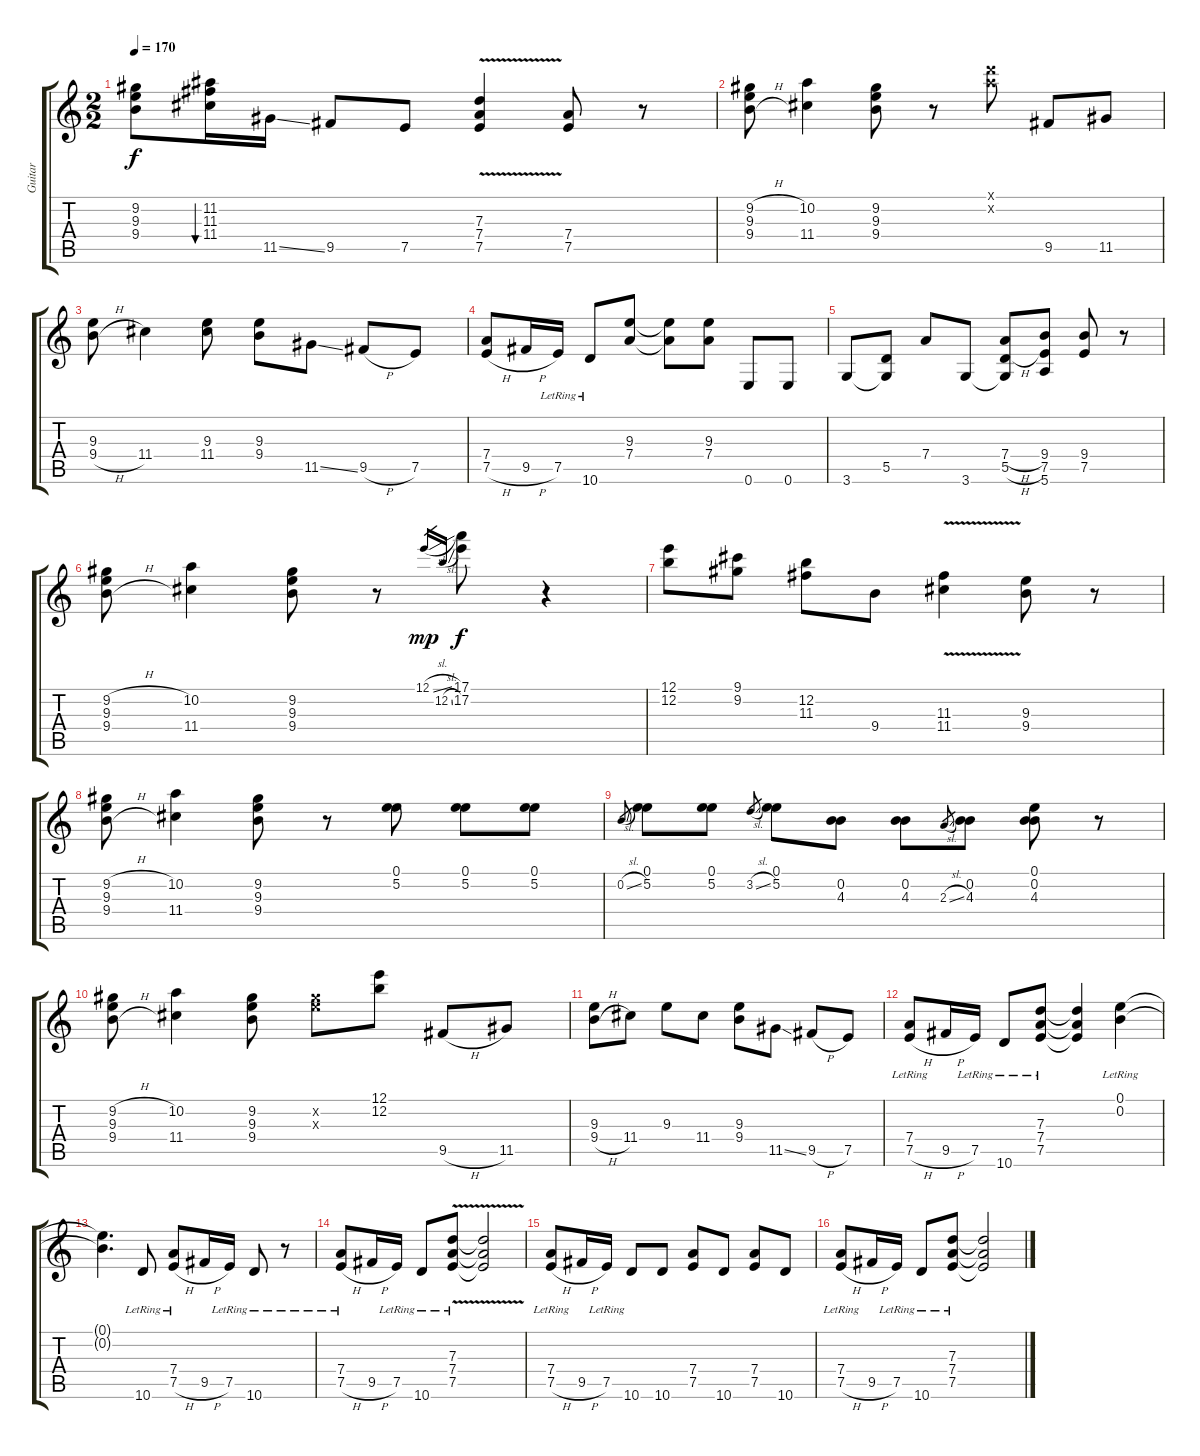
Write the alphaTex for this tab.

\track ("Guitar" "Guitar") {mute instrument electricguitarclean}
\staff {score tabs}
\tuning (E4 B3 G3 D3 A2 E2) {hide}
\ts (2 2)
\tempo 170
\clef g2
\ks c
(9.2 9.3 9.4).8{dy f} (11.2 11.3 11.4).16{bu 480} 11.5{ss}.16 9.5.8 7.5.8 (7.3{v} 7.4{v} 7.5{v}).4 (7.4 7.5).8 r.8 |
(9.2{h} 9.3 9.4{h}).8 (10.2 11.4).4 (9.2 9.3 9.4).8 r.8 (10.1{x} 10.2{x}).8 9.5.8 11.5.8 |
(9.3 9.4{h}).8 11.4.4 (9.3 11.4).8 (9.3 9.4).8 11.5{ss}.8 9.5{h}.8 7.5.8 |
(7.4 7.5{h}).8 9.5{h}.16 7.5{lr}.16 10.6{lr}.8 (9.3 7.4).8 (9.3{t} 7.4{t}).8 (9.3 7.4).8 0.6.8 0.6.8 |
3.6.8 (5.5 3.6{t}).8 7.4.8 3.6.8 (7.4{h} 5.5{h} 3.6{t}).8 (9.4 7.5 5.6).8 (9.4 7.5).8 r.8 |
(9.2{h} 9.3 9.4{h}).8 (10.2 11.4).4 (9.2 9.3 9.4).8 r.8 12.1{sl}.16{gr dy mp} 12.2{sl}.16{gr} (17.1 17.2).8{dy f} r.4 |
(12.1 12.2).8 (9.1 9.2).8 (12.2 11.3).8 9.4.8 (11.3{v} 11.4{v}).4 (9.3 9.4).8 r.8 |
(9.2{h} 9.3 9.4{h}).8 (10.2 11.4).4 (9.2 9.3 9.4).8 r.8 (0.1 5.2).8 (0.1 5.2).8 (0.1 5.2).8 |
0.2{sl}.8{gr} (0.1 5.2).8 (0.1 5.2).8 3.2{sl}.8{gr} (0.1 5.2).8 (0.2 4.3).8 (0.2 4.3).8 2.3{sl}.8{gr} (0.2 4.3).8 (0.1 0.2 4.3).8 r.8 |
(9.2{h} 9.3 9.4{h}).8 (10.2 11.4).4 (9.2 9.3 9.4).8 (9.2{x} 9.3{x}).8 (12.1 12.2).8 9.5{h}.8 11.5.8 |
(9.3 9.4{h}).8 11.4.8 9.3.8 11.4.8 (9.3 9.4).8 11.5{ss}.8 9.5{h}.8 7.5.8 |
(7.4{lr} 7.5{h}).8 9.5{h}.16 7.5{lr}.16 10.6{lr}.8 (7.3{lr} 7.4{lr} 7.5{lr}).8 (7.3{t} 7.4{t} 7.5{t}).4 (0.1{lr} 0.2{lr}).4 |
(0.1{t} 0.2{t}).4{d} 10.6{lr}.8 (7.4{lr} 7.5{h}).8 9.5{h}.16 7.5{lr}.16 10.6{lr}.8 r.8 |
(7.4{lr} 7.5{h}).8 9.5{h}.16 7.5{lr}.16 10.6{lr}.8 (7.3{v lr} 7.4{v lr} 7.5{v lr}).8 (7.3{t} 7.4{t} 7.5{t}).2 |
(7.4{lr} 7.5{h}).8 9.5{h}.16 7.5{lr}.16 10.6{lr}.8 10.6.8 (7.4 7.5).8 10.6.8 (7.4 7.5).8 10.6.8 |
(7.4{lr} 7.5{h}).8 9.5{h}.16 7.5{lr}.16 10.6{lr}.8 (7.3{lr} 7.4{lr} 7.5{lr}).8 (7.3{t} 7.4{t} 7.5{t}).2
